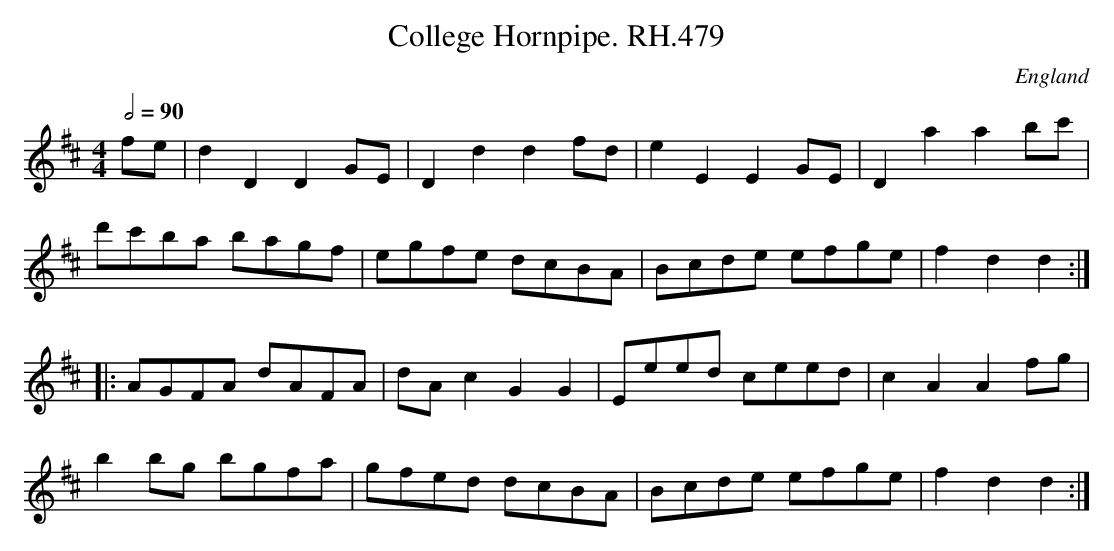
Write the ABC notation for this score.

X:1
T:College Hornpipe. RH.479
O:England
M:4/4
L:1/8
Q:2/4=90
K:D major
fe|d2D2 D2GE|D2d2 d2fd|e2E2 E2GE|D2a2 a2bc'|!
d'c'ba bagf|egfe dcBA|Bcde efge|f2d2 d2:|!
|:AGFA dAFA|dAc2 G2G2|Eeed ceed|c2A2 A2fg|!
b2bg bgfa|gfed dcBA|Bcde efge|f2d2 d2:|
